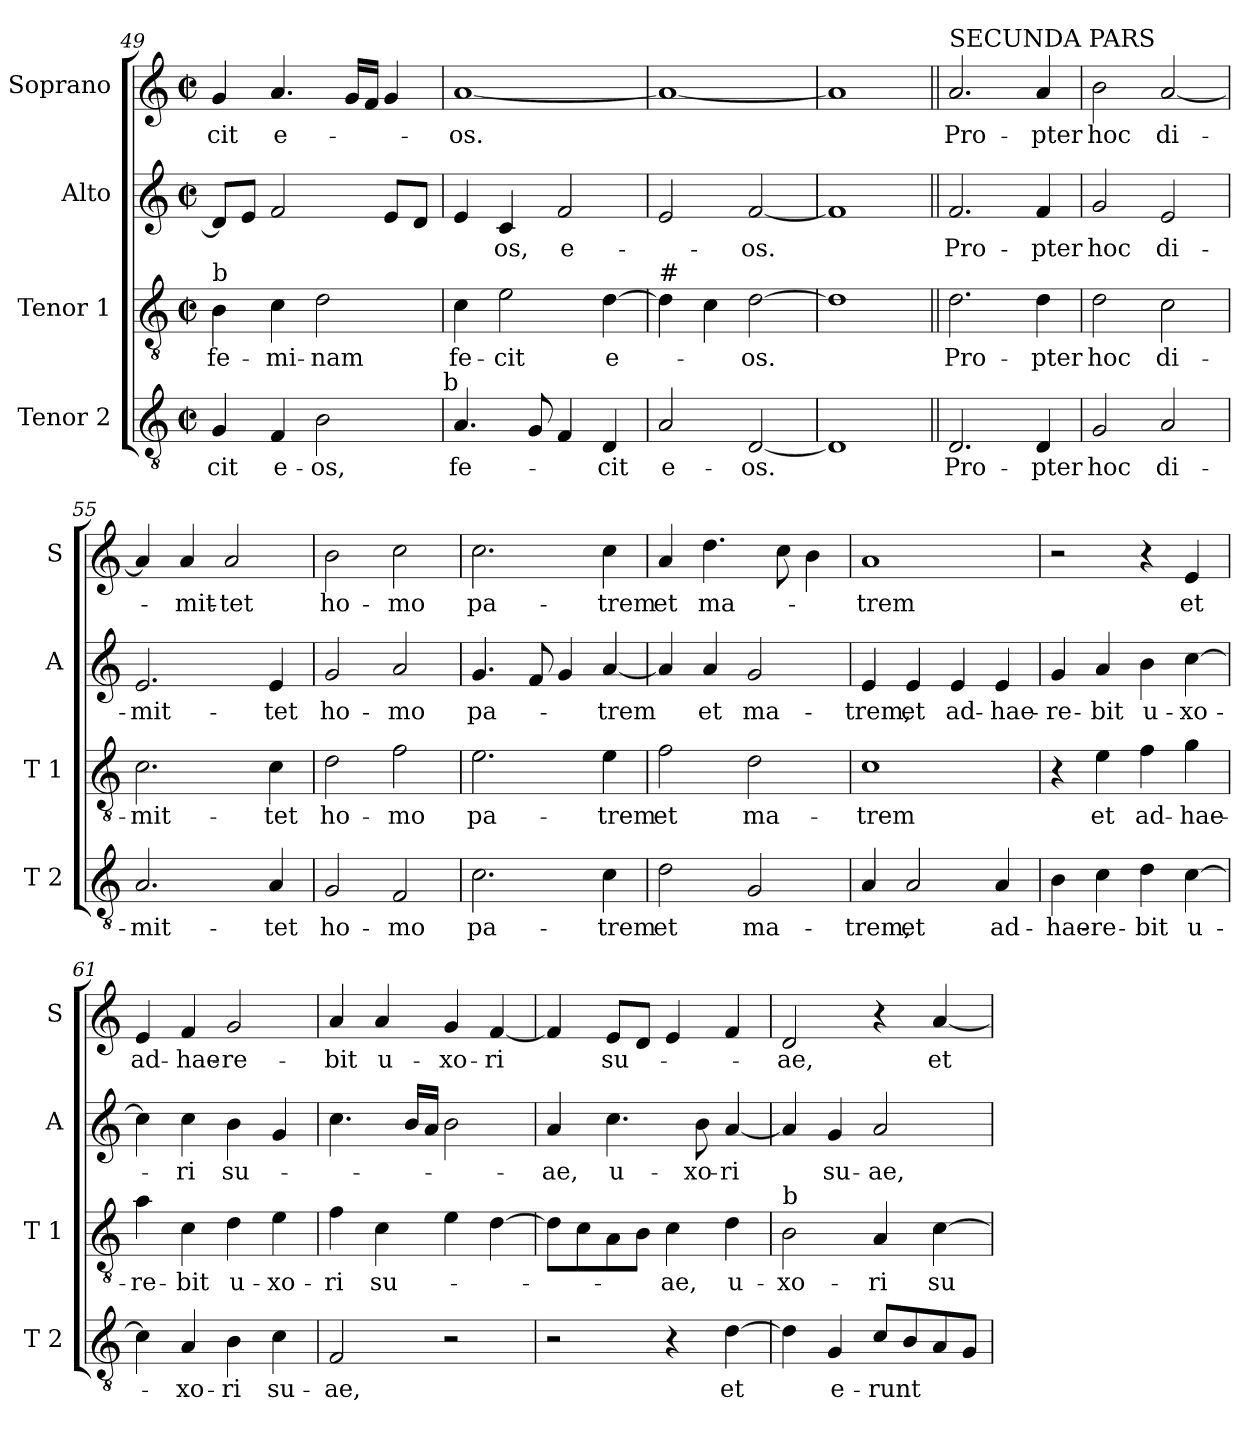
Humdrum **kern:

**kern	**text	**kern	**text	**kern	**text	**kern	**text
*part4	*part4	*part3	*part3	*part2	*part2	*part1	*part1
*staff4	*staff4	*staff3	*staff3	*staff2	*staff2	*staff1	*staff1
*I"Tenor 2	*	*I"Tenor 1	*	*I"Alto	*	*I"Soprano	*
*I'T 2	*	*I'T 1	*	*I'A	*	*I'S	*
*clefGv2	*	*clefGv2	*	*clefG2	*	*clefG2	*
*k[]	*	*k[]	*	*k[]	*	*k[]	*
*C:	*	*C:	*	*C:	*	*C:	*
*M2/2	*	*M2/2	*	*M2/2	*	*M2/2	*
*met(c|)	*	*met(c|)	*	*met(c|)	*	*met(c|)	*
=49	=49	=49	=49	=49	=49	=49	=49
!	!	!LO:TX:a:t=b	!	!	!	!	!
4G/	-cit	4B\	fe-	8d/L]	.	4g/	-cit
.	.	.	.	8e/J	.	.	.
4F/	e-	4c\	-mi-	2f/	.	4.a/	e-
2B\	-os,	2d\	-nam	.	.	.	.
.	.	.	.	.	.	16g/LL	.
.	.	.	.	.	.	16f/JJ	.
.	.	.	.	8e/L	.	4g/	.
.	.	.	.	8d/J	.	.	.
!LO:TX:a:t=b	!	!	!	!	!	!	!
=50	=50	=50	=50	=50	=50	=50	=50
4.A/	fe-	4c\	fe-	4e/	.	[1a	-os.
.	.	2e\	-cit	4c/	-os,	.	.
8G/	.	.	.	.	.	.	.
4F/	.	.	.	2f/	e-	.	.
4D/	-cit	[4d\	e-	.	.	.	.
=51	=51	=51	=51	=51	=51	=51	=51
!	!	!LO:TX:a:t=#	!	!	!	!	!
2A/	e-	4d\]	.	2e/	.	1a_	.
.	.	4c\	.	.	.	.	.
[2D/	-os.	[2d\	-os.	[2f/	-os.	.	.
=52	=52	=52	=52	=52	=52	=52	=52
1D]	.	1d]	.	1f]	.	1a]	.
!!LO:LB:g=z
=53||	=53||	=53||	=53||	=53||	=53||	=53||	=53||
!	!	!	!	!	!	!LO:TX:a:t=SECUNDA PARS	!
2.D/	Pro-	2.d\	Pro-	2.f/	Pro-	2.a/	Pro-
4D/	-pter	4d\	-pter	4f/	-pter	4a/	-pter
=54	=54	=54	=54	=54	=54	=54	=54
2G/	hoc	2d\	hoc	2g/	hoc	2b\	hoc
2A/	di-	2c\	di-	2e/	di-	[2a/	di-
=55	=55	=55	=55	=55	=55	=55	=55
2.A/	-mit-	2.c\	-mit-	2.e/	-mit-	4a/]	.
.	.	.	.	.	.	4a/	-mit-
.	.	.	.	.	.	2a/	-tet
4A/	-tet	4c\	-tet	4e/	-tet	.	.
=56	=56	=56	=56	=56	=56	=56	=56
2G/	ho-	2d\	ho-	2g/	ho-	2b\	ho-
2F/	-mo	2f\	-mo	2a/	-mo	2cc\	-mo
=57	=57	=57	=57	=57	=57	=57	=57
2.c\	pa-	2.e\	pa-	4.g/	pa-	2.cc\	pa-
.	.	.	.	8f/	.	.	.
.	.	.	.	4g/	.	.	.
4c\	-trem	4e\	-trem	[4a/	-trem	4cc\	-trem
=58	=58	=58	=58	=58	=58	=58	=58
2d\	et	2f\	et	4a/]	.	4a/	et
.	.	.	.	4a/	et	4.dd\	ma-
2G/	ma-	2d\	ma-	2g/	ma-	.	.
.	.	.	.	.	.	8cc\	.
.	.	.	.	.	.	4b\	.
=59	=59	=59	=59	=59	=59	=59	=59
4A/	-trem,	1c	-trem	4e/	-trem,	1a	-trem
2A/	et	.	.	4e/	et	.	.
.	.	.	.	4e/	ad-	.	.
4A/	ad-	.	.	4e/	-hae-	.	.
!!LO:LB:g=z
=60	=60	=60	=60	=60	=60	=60	=60
4B\	-hae-	4r	.	4g/	-re-	2r	.
4c\	-re-	4e\	et	4a/	-bit	.	.
4d\	-bit	4f\	ad-	4b\	u-	4r	.
[4c\	u-	4g\	-hae-	[4cc\	-xo-	4e/	et
=61	=61	=61	=61	=61	=61	=61	=61
4c\]	.	4a\	-re-	4cc\]	.	4e/	ad-
4A/	-xo-	4c\	-bit	4cc\	-ri	4f/	-hae-
4B\	-ri	4d\	u-	4b\	su-	2g/	-re-
4c\	su-	4e\	-xo-	4g/	.	.	.
=62	=62	=62	=62	=62	=62	=62	=62
2F/	-ae,	4f\	-ri	4.cc\	.	4a/	-bit
.	.	4c\	su-	.	.	4a/	u-
.	.	.	.	16b/LL	.	.	.
.	.	.	.	16a/JJ	.	.	.
2r	.	4e\	.	2b\	.	4g/	-xo-
.	.	[4d\	.	.	.	[4f/	-ri
=63	=63	=63	=63	=63	=63	=63	=63
2r	.	8d\L]	.	4a/	-ae,	4f/]	.
.	.	8c\	.	.	.	.	.
.	.	8A\	.	4.cc\	u-	8e/L	su-
.	.	8B\J	.	.	.	8d/J	.
4r	.	4c\	-ae,	.	.	4e/	.
.	.	.	.	8b\	-xo-	.	.
[4d\	et	4d\	u-	[4a/	-ri	4f/	.
=64	=64	=64	=64	=64	=64	=64	=64
!	!	!LO:TX:a:t=b	!	!	!	!	!
4d\]	.	2B\	-xo-	4a/]	.	2d/	-ae,
4G/	e-	.	.	4g/	su-	.	.
8c/L	-runt	4A/	-ri	2a/	-ae,	4r	.
8B/	.	.	.	.	.	.	.
8A/	.	[4c\	su-	.	.	[4a/	et
8G/J	.	.	.	.	.	.	.
=	=	=	=	=	=	=	=
*-	*-	*-	*-	*-	*-	*-	*-
